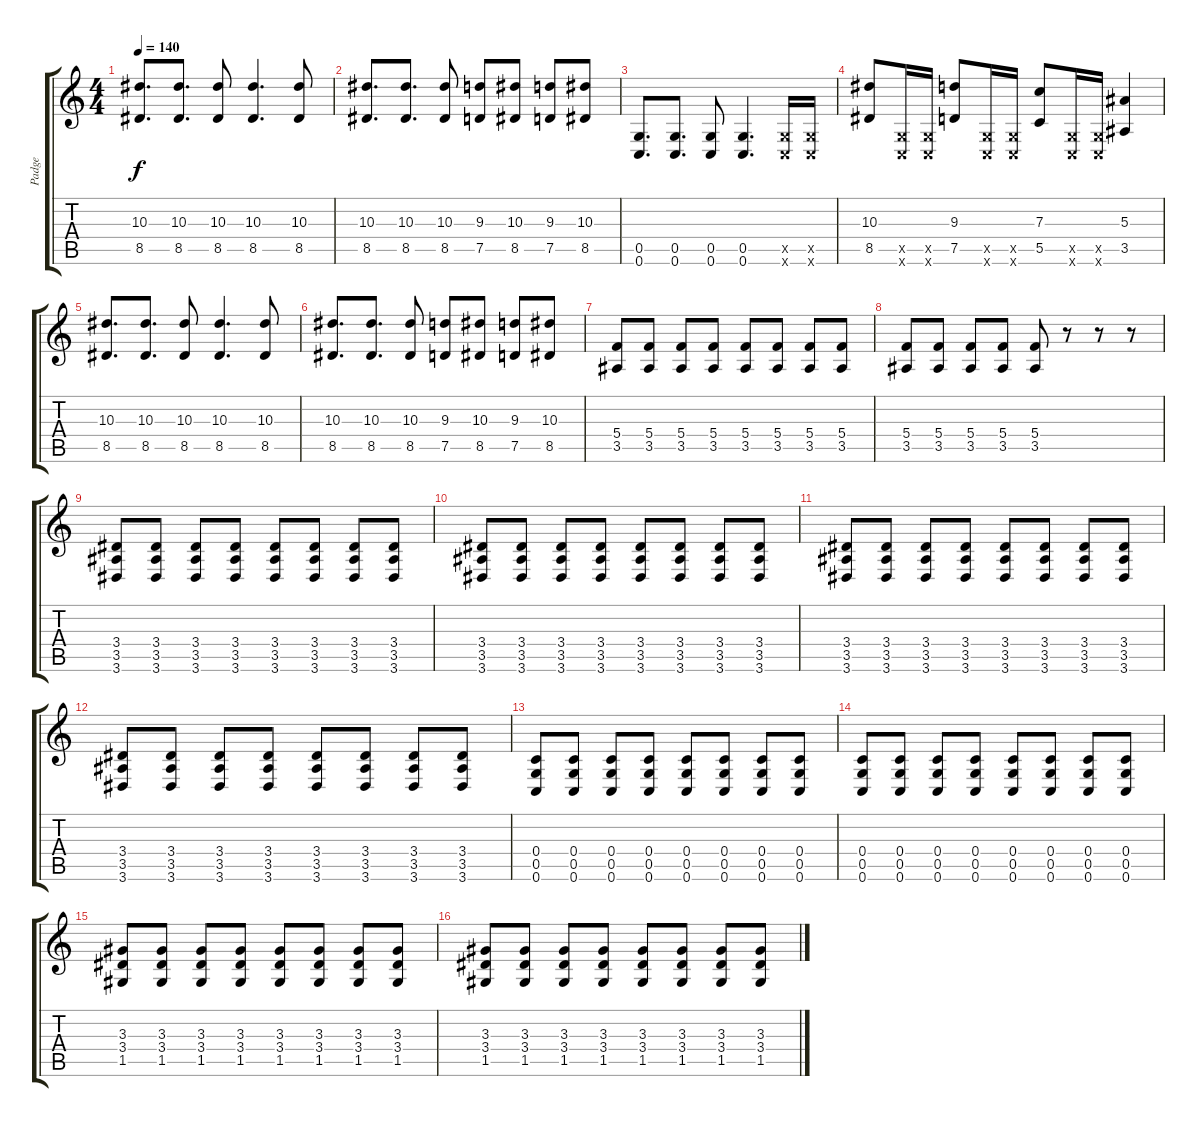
\track ("Padge" "Padge") {instrument distortionguitar}
\staff {score tabs}
\tuning (D4 A3 F3 C3 G2 C2) {hide}
\ts (4 4)
\tempo 140
\clef g2
\ks c
(10.3 8.5).8{d dy f} (10.3 8.5).8{d} (10.3 8.5).8 (10.3 8.5).4{d} (10.3 8.5).8 |
(10.3 8.5).8{d} (10.3 8.5).8{d} (10.3 8.5).8 (9.3 7.5).8 (10.3 8.5).8 (9.3 7.5).8 (10.3 8.5).8 |
(0.5 0.6).8{d} (0.5 0.6).8{d} (0.5 0.6).8 (0.5 0.6).4{d} (0.5{x} 0.6{x}).16 (0.5{x} 0.6{x}).16 |
(10.3 8.5).8 (0.5{x} 0.6{x}).16 (0.5{x} 0.6{x}).16 (9.3 7.5).8 (0.5{x} 0.6{x}).16 (0.5{x} 0.6{x}).16 (7.3 5.5).8 (0.5{x} 0.6{x}).16 (0.5{x} 0.6{x}).16 (5.3 3.5).4 |
(10.3 8.5).8{d} (10.3 8.5).8{d} (10.3 8.5).8 (10.3 8.5).4{d} (10.3 8.5).8 |
(10.3 8.5).8{d} (10.3 8.5).8{d} (10.3 8.5).8 (9.3 7.5).8 (10.3 8.5).8 (9.3 7.5).8 (10.3 8.5).8 |
(5.4 3.5).8 (5.4 3.5).8 (5.4 3.5).8 (5.4 3.5).8 (5.4 3.5).8 (5.4 3.5).8 (5.4 3.5).8 (5.4 3.5).8 |
(5.4 3.5).8 (5.4 3.5).8 (5.4 3.5).8 (5.4 3.5).8 (5.4 3.5).8 r.8 r.8 r.8 |
(3.4 3.5 3.6).8 (3.4 3.5 3.6).8 (3.4 3.5 3.6).8 (3.4 3.5 3.6).8 (3.4 3.5 3.6).8 (3.4 3.5 3.6).8 (3.4 3.5 3.6).8 (3.4 3.5 3.6).8 |
(3.4 3.5 3.6).8 (3.4 3.5 3.6).8 (3.4 3.5 3.6).8 (3.4 3.5 3.6).8 (3.4 3.5 3.6).8 (3.4 3.5 3.6).8 (3.4 3.5 3.6).8 (3.4 3.5 3.6).8 |
(3.4 3.5 3.6).8 (3.4 3.5 3.6).8 (3.4 3.5 3.6).8 (3.4 3.5 3.6).8 (3.4 3.5 3.6).8 (3.4 3.5 3.6).8 (3.4 3.5 3.6).8 (3.4 3.5 3.6).8 |
(3.4 3.5 3.6).8 (3.4 3.5 3.6).8 (3.4 3.5 3.6).8 (3.4 3.5 3.6).8 (3.4 3.5 3.6).8 (3.4 3.5 3.6).8 (3.4 3.5 3.6).8 (3.4 3.5 3.6).8 |
(0.4 0.5 0.6).8 (0.4 0.5 0.6).8 (0.4 0.5 0.6).8 (0.4 0.5 0.6).8 (0.4 0.5 0.6).8 (0.4 0.5 0.6).8 (0.4 0.5 0.6).8 (0.4 0.5 0.6).8 |
(0.4 0.5 0.6).8 (0.4 0.5 0.6).8 (0.4 0.5 0.6).8 (0.4 0.5 0.6).8 (0.4 0.5 0.6).8 (0.4 0.5 0.6).8 (0.4 0.5 0.6).8 (0.4 0.5 0.6).8 |
(3.3 3.4 1.5).8 (3.3 3.4 1.5).8 (3.3 3.4 1.5).8 (3.3 3.4 1.5).8 (3.3 3.4 1.5).8 (3.3 3.4 1.5).8 (3.3 3.4 1.5).8 (3.3 3.4 1.5).8 |
(3.3 3.4 1.5).8 (3.3 3.4 1.5).8 (3.3 3.4 1.5).8 (3.3 3.4 1.5).8 (3.3 3.4 1.5).8 (3.3 3.4 1.5).8 (3.3 3.4 1.5).8 (3.3 3.4 1.5).8
